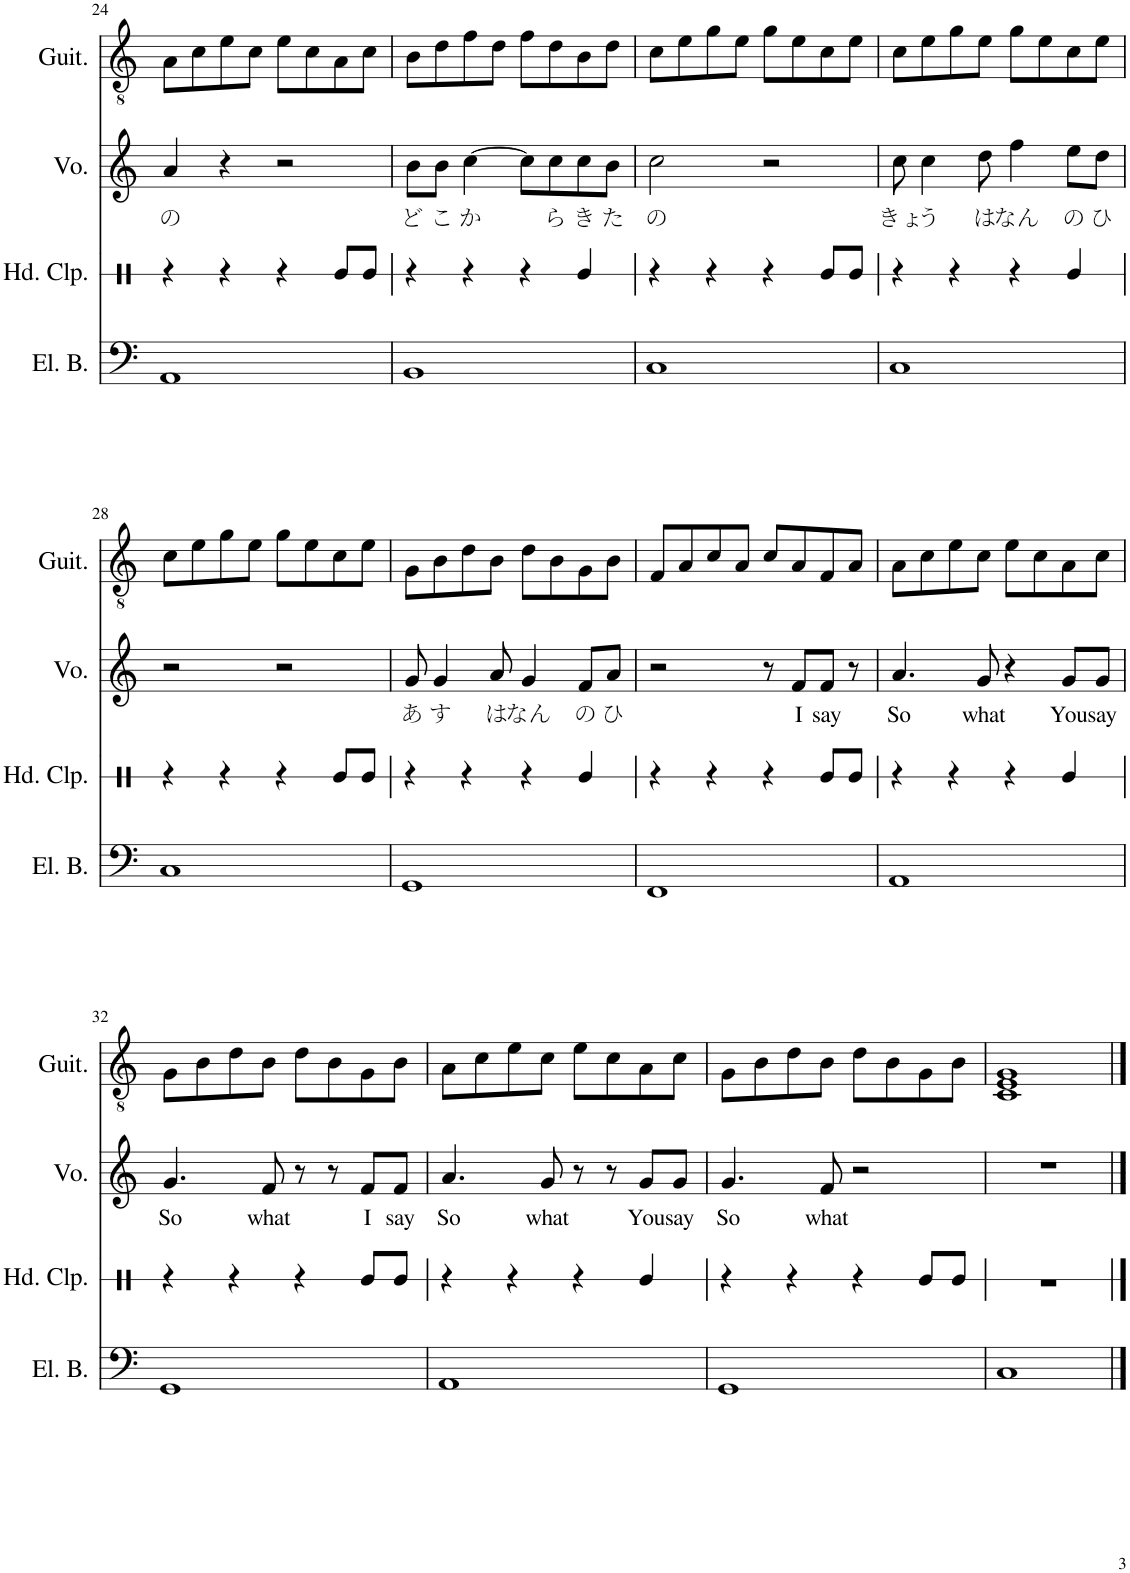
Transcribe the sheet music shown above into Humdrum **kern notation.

**kern	**kern	**kern	**text	**kern
*part4	*part3	*part2	*part2	*part1
*staff4	*staff3	*staff2	*staff2	*staff1
*I"エレキベース	*I"ハンドクラップ	*I"ボーカル	*	*I"アコースティックギター
!!LO:PB:g=z
*clefF4	*clefX	*clefG2	*	*clefGv2
*Trd7c12	*	*	*	*
*k[]	*k[]	*k[]	*	*k[]
*M4/4	*M4/4	*M4/4	*	*M4/4
*met(c)	*met(c)	*met(c)	*	*met(c)
=24	=24	=24	=24	=24
!	!	!	!LO:LY:b	!
1AA	4r	4a/	の	8A\L
.	.	.	.	8c\
.	4r	4r	.	8e\
.	.	.	.	8c\J
.	4r	2r	.	8e\L
.	.	.	.	8c\
.	8Re/L	.	.	8A\
.	8Re/J	.	.	8c\J
=25	=25	=25	=25	=25
!	!	!	!LO:LY:b	!
1BB	4r	8b\L	ど	8B\L
!	!	!	!LO:LY:b	!
.	.	8b\J	こ	8d\
!	!	!	!LO:LY:b	!
.	4r	[4cc\	か	8f\
.	.	.	.	8d\J
.	4r	8cc\L]	.	8f\L
!	!	!	!LO:LY:b	!
.	.	8cc\	ら	8d\
!	!	!	!LO:LY:b	!
.	4Re/	8cc\	き	8B\
!	!	!	!LO:LY:b	!
.	.	8b\J	た	8d\J
=26	=26	=26	=26	=26
!	!	!	!LO:LY:b	!
1C	4r	2cc\	の	8c\L
.	.	.	.	8e\
.	4r	.	.	8g\
.	.	.	.	8e\J
.	4r	2r	.	8g\L
.	.	.	.	8e\
.	8Re/L	.	.	8c\
.	8Re/J	.	.	8e\J
=27	=27	=27	=27	=27
!	!	!	!LO:LY:b	!
1C	4r	8cc\	きょ	8c\L
!	!	!	!LO:LY:b	!
.	.	4cc\	う	8e\
.	4r	.	.	8g\
!	!	!	!LO:LY:b	!
.	.	8dd\	は	8e\J
!	!	!	!LO:LY:b	!
.	4r	4ff\	なん	8g\L
.	.	.	.	8e\
!	!	!	!LO:LY:b	!
.	4Re/	8ee\L	の	8c\
!	!	!	!LO:LY:b	!
.	.	8dd\J	ひ	8e\J
!!LO:LB:g=z
=28	=28	=28	=28	=28
1C	4r	2r	.	8c\L
.	.	.	.	8e\
.	4r	.	.	8g\
.	.	.	.	8e\J
.	4r	2r	.	8g\L
.	.	.	.	8e\
.	8Re/L	.	.	8c\
.	8Re/J	.	.	8e\J
=29	=29	=29	=29	=29
!	!	!	!LO:LY:b	!
1GG	4r	8g/	あ	8G\L
!	!	!	!LO:LY:b	!
.	.	4g/	す	8B\
.	4r	.	.	8d\
!	!	!	!LO:LY:b	!
.	.	8a/	は	8B\J
!	!	!	!LO:LY:b	!
.	4r	4g/	なん	8d\L
.	.	.	.	8B\
!	!	!	!LO:LY:b	!
.	4Re/	8f/L	の	8G\
!	!	!	!LO:LY:b	!
.	.	8a/J	ひ	8B\J
=30	=30	=30	=30	=30
1FF	4r	2r	.	8F/L
.	.	.	.	8A/
.	4r	.	.	8c/
.	.	.	.	8A/J
.	4r	8r	.	8c/L
!	!	!	!LO:LY:b	!
.	.	8f/L	I	8A/
!	!	!	!LO:LY:b	!
.	8Re/L	8f/J	say	8F/
.	8Re/J	8r	.	8A/J
=31	=31	=31	=31	=31
!	!	!	!LO:LY:b	!
1AA	4r	4.a/	So	8A\L
.	.	.	.	8c\
.	4r	.	.	8e\
!	!	!	!LO:LY:b	!
.	.	8g/	what	8c\J
.	4r	4r	.	8e\L
.	.	.	.	8c\
!	!	!	!LO:LY:b	!
.	4Re/	8g/L	You	8A\
!	!	!	!LO:LY:b	!
.	.	8g/J	say	8c\J
!!LO:LB:g=z
=32	=32	=32	=32	=32
!	!	!	!LO:LY:b	!
1GG	4r	4.g/	So	8G\L
.	.	.	.	8B\
.	4r	.	.	8d\
!	!	!	!LO:LY:b	!
.	.	8f/	what	8B\J
.	4r	8r	.	8d\L
.	.	8r	.	8B\
!	!	!	!LO:LY:b	!
.	8Re/L	8f/L	I	8G\
!	!	!	!LO:LY:b	!
.	8Re/J	8f/J	say	8B\J
=33	=33	=33	=33	=33
!	!	!	!LO:LY:b	!
1AA	4r	4.a/	So	8A\L
.	.	.	.	8c\
.	4r	.	.	8e\
!	!	!	!LO:LY:b	!
.	.	8g/	what	8c\J
.	4r	8r	.	8e\L
.	.	8r	.	8c\
!	!	!	!LO:LY:b	!
.	4Re/	8g/L	You	8A\
!	!	!	!LO:LY:b	!
.	.	8g/J	say	8c\J
=34	=34	=34	=34	=34
!	!	!	!LO:LY:b	!
1GG	4r	4.g/	So	8G\L
.	.	.	.	8B\
.	4r	.	.	8d\
!	!	!	!LO:LY:b	!
.	.	8f/	what	8B\J
.	4r	2r	.	8d\L
.	.	.	.	8B\
.	8Re/L	.	.	8G\
.	8Re/J	.	.	8B\J
=35	=35	=35	=35	=35
1C	1r	1r	.	1C 1E 1G
==	==	==	==	==
*-	*-	*-	*-	*-
